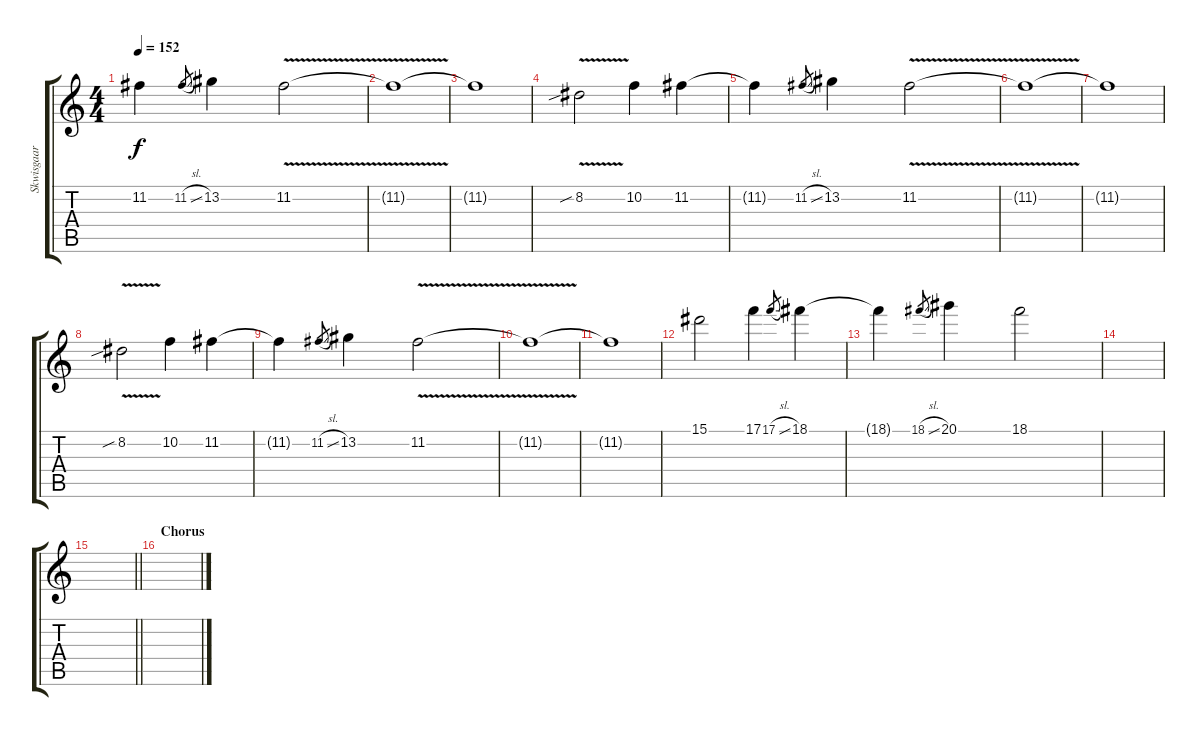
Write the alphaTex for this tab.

\track ("Skwisgaar Skwigelf (Solo Guitar)" "Skwisgaar ") {instrument distortionguitar}
\staff {score tabs}
\tuning (C4 G3 Eb3 Bb2 F2 C2) {hide}
\ts (4 4)
\tempo 152
\clef g2
\ks c
11.2{t}.4{dy f} 11.2{sl}.8{gr} 13.2.4 11.2{v}.2 |
11.2{t}.1 |
11.2{t}.1 |
8.2{v sib}.2{volume 16} 10.2.4 11.2.4 |
11.2{t}.4 11.2{sl}.8{gr} 13.2.4 11.2{v}.2 |
11.2{t}.1 |
11.2{t}.1 |
8.2{v sib}.2{volume 16} 10.2.4 11.2.4 |
11.2{t}.4 11.2{sl}.8{gr} 13.2.4 11.2{v}.2 |
11.2{t}.1 |
11.2{t}.1 |
15.1.2 17.1.4 17.1{sl}.8{gr} 18.1.4 |
18.1{t}.4 18.1{sl}.8{gr} 20.1.4 18.1.2 |
|
\barLineRight lightlight
|
\section ("" "Chorus")
